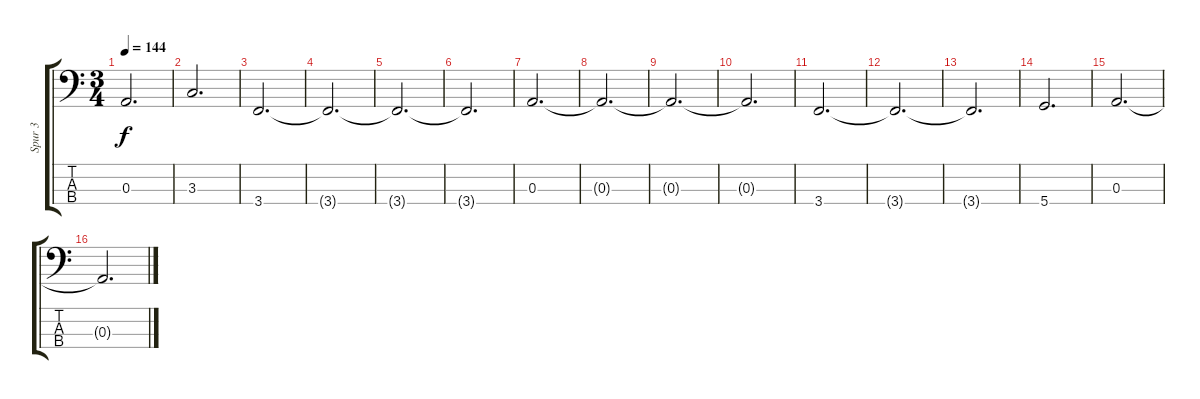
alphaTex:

\track ("Spur 3" "Spur 3") {instrument electricbassfinger}
\staff {score tabs}
\tuning (G2 D2 A1 D1) {hide}
\ts (3 4)
\tempo 144
\clef f4
\ks c
0.3{t}.2{d dy f} |
3.3.2{d} |
3.4.2{d} |
3.4{t}.2{d} |
3.4{t}.2{d} |
3.4{t}.2{d} |
0.3.2{d} |
0.3{t}.2{d} |
0.3{t}.2{d} |
0.3{t}.2{d} |
3.4.2{d} |
3.4{t}.2{d} |
3.4{t}.2{d} |
5.4.2{d} |
0.3.2{d} |
0.3{t}.2{d}
